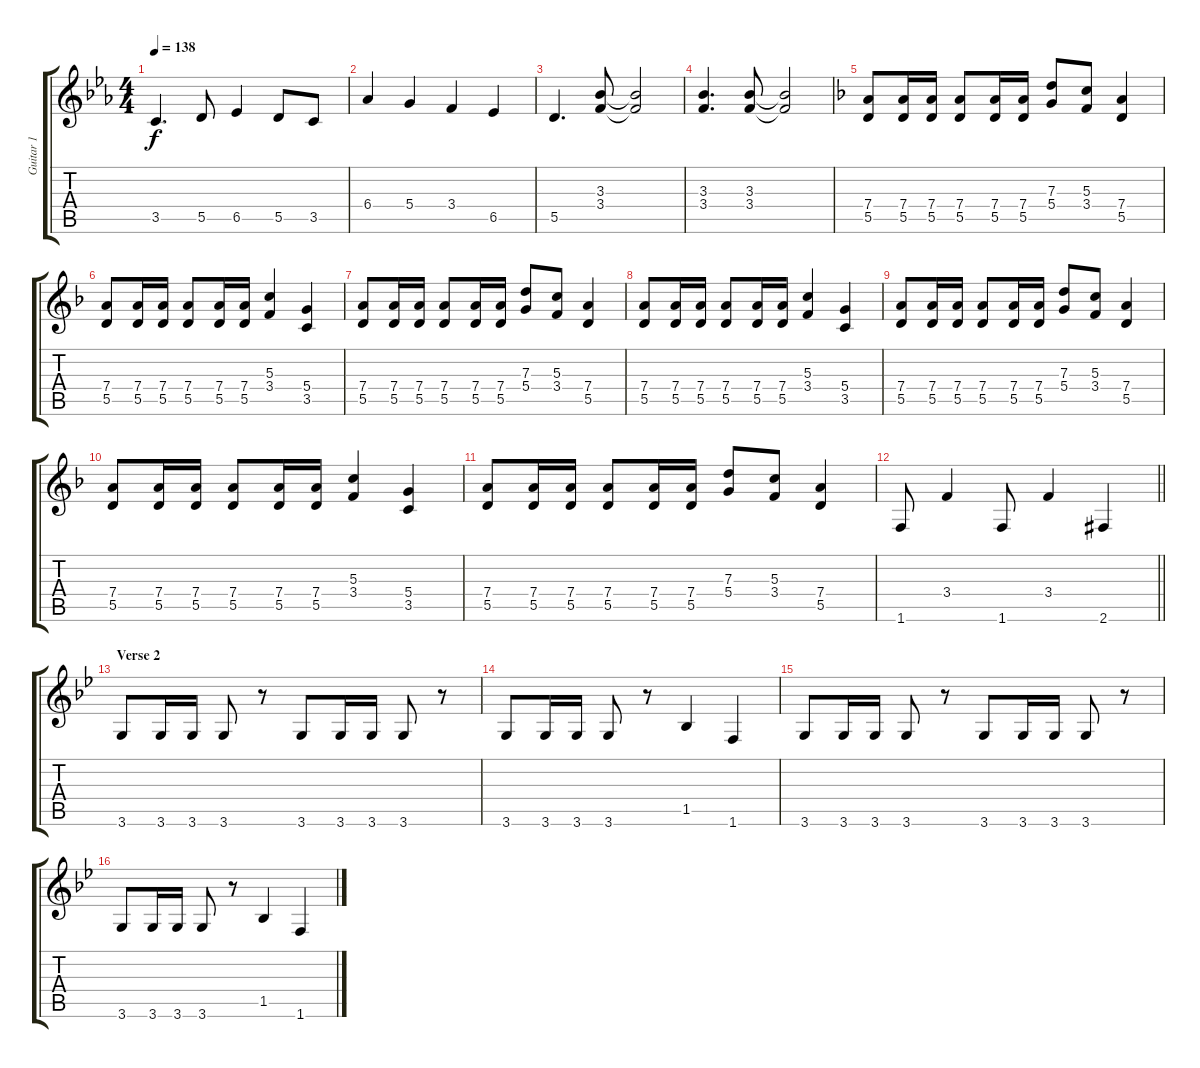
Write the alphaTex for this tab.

\track ("Guitar 1" "Guitar 1") {instrument overdrivenguitar}
\staff {score tabs}
\tuning (E4 B3 G3 D3 A2 E2) {hide}
\ts (4 4)
\tempo 138
\clef g2
\ks eb
3.5.4{d dy f} 5.5.8 6.5.4 5.5.8 3.5.8 |
6.4.4 5.4.4 3.4.4 6.5.4 |
5.5.4{d} (3.3 3.4).8 (3.3{t} 3.4{t}).2 |
(3.3 3.4).4{d} (3.3 3.4).8 (3.3{t} 3.4{t}).2 |
\ks f
(7.4 5.5).8 (7.4 5.5).16 (7.4 5.5).16 (7.4 5.5).8 (7.4 5.5).16 (7.4 5.5).16 (7.3 5.4).8 (5.3 3.4).8 (7.4 5.5).4 |
(7.4 5.5).8 (7.4 5.5).16 (7.4 5.5).16 (7.4 5.5).8 (7.4 5.5).16 (7.4 5.5).16 (5.3 3.4).4 (5.4 3.5).4 |
(7.4 5.5).8 (7.4 5.5).16 (7.4 5.5).16 (7.4 5.5).8 (7.4 5.5).16 (7.4 5.5).16 (7.3 5.4).8 (5.3 3.4).8 (7.4 5.5).4 |
(7.4 5.5).8 (7.4 5.5).16 (7.4 5.5).16 (7.4 5.5).8 (7.4 5.5).16 (7.4 5.5).16 (5.3 3.4).4 (5.4 3.5).4 |
(7.4 5.5).8 (7.4 5.5).16 (7.4 5.5).16 (7.4 5.5).8 (7.4 5.5).16 (7.4 5.5).16 (7.3 5.4).8 (5.3 3.4).8 (7.4 5.5).4 |
(7.4 5.5).8 (7.4 5.5).16 (7.4 5.5).16 (7.4 5.5).8 (7.4 5.5).16 (7.4 5.5).16 (5.3 3.4).4 (5.4 3.5).4 |
(7.4 5.5).8 (7.4 5.5).16 (7.4 5.5).16 (7.4 5.5).8 (7.4 5.5).16 (7.4 5.5).16 (7.3 5.4).8 (5.3 3.4).8 (7.4 5.5).4 |
\barLineRight lightlight
1.6.8 3.4.4 1.6.8 3.4.4 2.6{acc #}.4 |
\section ("" "Verse 2")
\ks bb
3.6.8 3.6.16 3.6.16 3.6.8 r.8 3.6.8 3.6.16 3.6.16 3.6.8 r.8 |
3.6.8 3.6.16 3.6.16 3.6.8 r.8 1.5.4 1.6.4 |
3.6.8 3.6.16 3.6.16 3.6.8 r.8 3.6.8 3.6.16 3.6.16 3.6.8 r.8 |
3.6.8 3.6.16 3.6.16 3.6.8 r.8 1.5.4 1.6.4
